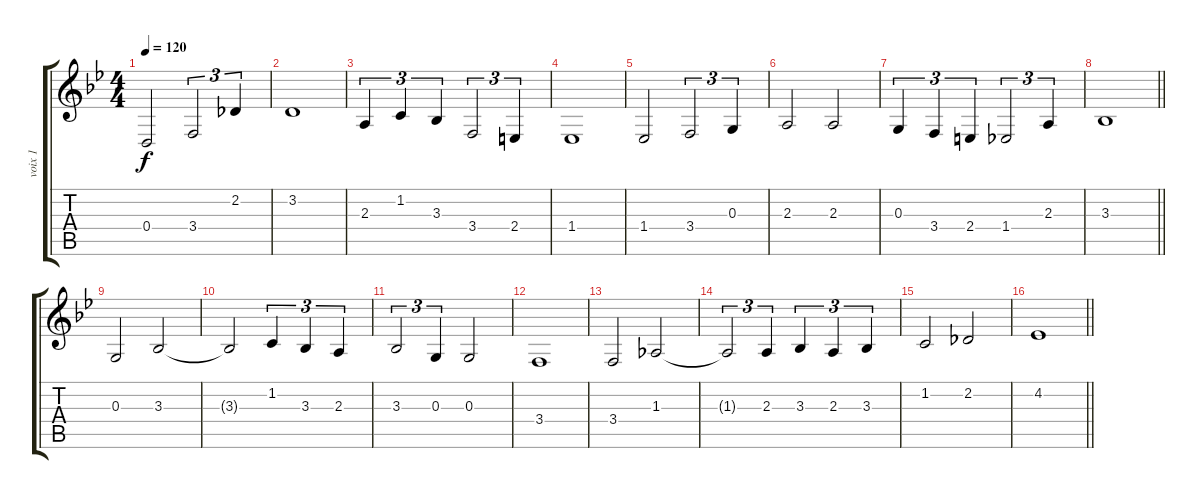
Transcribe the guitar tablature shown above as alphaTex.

\track ("voix 1" "voix 1") {instrument voiceoohs}
\staff {score tabs}
\tuning (E4 B3 G3 D3 A2 E2) {hide}
\ts (4 4)
\tempo 120
\clef g2
\ks bb
0.4.2{dy f} 3.4.2{tu (3 2)} 2.2.4{tu (3 2)} |
3.2.1 |
2.3.4{tu (3 2)} 1.2.4{tu (3 2)} 3.3.4{tu (3 2)} 3.4.2{tu (3 2)} 2.4.4{tu (3 2)} |
1.4.1 |
1.4.2 3.4.2{tu (3 2)} 0.3.4{tu (3 2)} |
2.3.2 2.3.2 |
0.3.4{tu (3 2)} 3.4.4{tu (3 2)} 2.4.4{tu (3 2)} 1.4.2{tu (3 2)} 2.3.4{tu (3 2)} |
\barLineRight lightlight
3.3.1 |
0.3.2 3.3.2 |
3.3{t}.2 1.2.4{tu (3 2)} 3.3.4{tu (3 2)} 2.3.4{tu (3 2)} |
3.3.2{tu (3 2)} 0.3.4{tu (3 2)} 0.3.2 |
3.4.1 |
3.4.2 1.3.2 |
1.3{t}.2{tu (3 2)} 2.3.4{tu (3 2)} 3.3.4{tu (3 2)} 2.3.4{tu (3 2)} 3.3.4{tu (3 2)} |
1.2.2 2.2.2 |
\barLineRight lightlight
4.2.1
